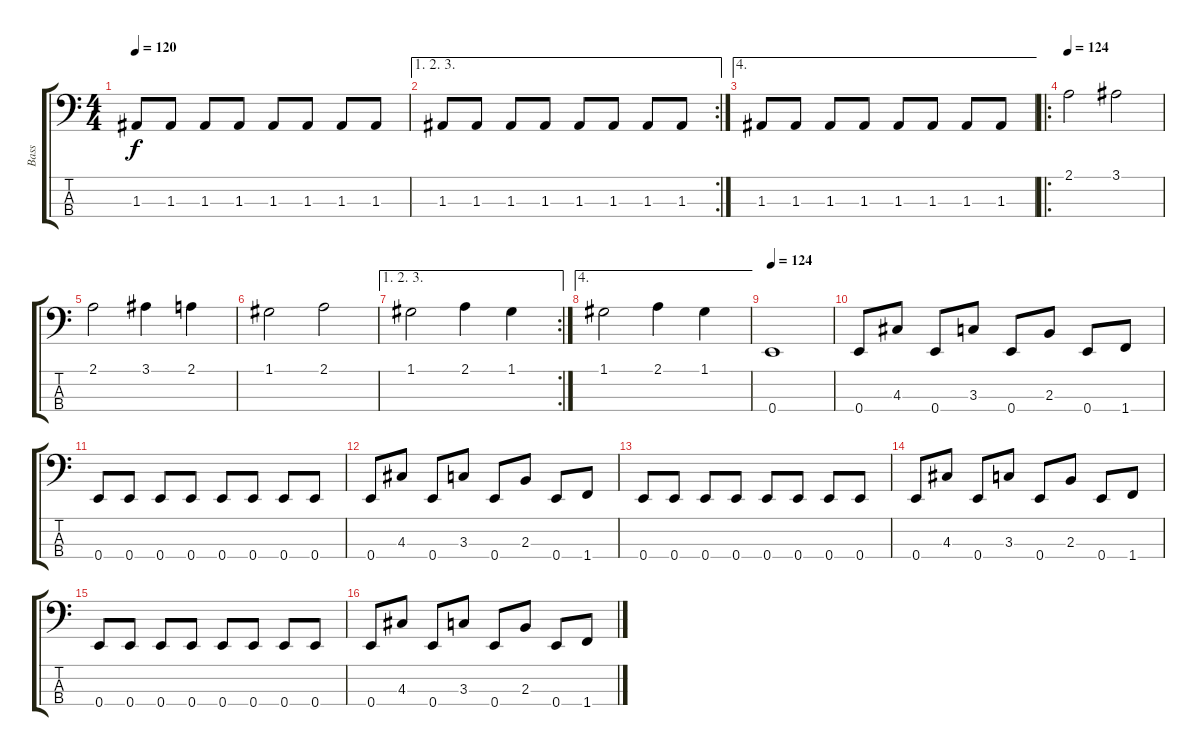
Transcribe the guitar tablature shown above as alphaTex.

\track ("Bass" "Bass") {instrument electricbassfinger}
\staff {score tabs}
\tuning (G2 D2 A1 E1) {hide}
\ts (4 4)
\tempo 120
\clef f4
\ks c
1.3.8{dy f} 1.3.8 1.3.8 1.3.8 1.3.8 1.3.8 1.3.8 1.3.8 |
\ae (1 2 3)
\rc 2
1.3.8 1.3.8 1.3.8 1.3.8 1.3.8 1.3.8 1.3.8 1.3.8 |
\ae 4
1.3.8 1.3.8 1.3.8 1.3.8 1.3.8 1.3.8 1.3.8 1.3.8 |
\ro
\tempo 124
2.1.2 3.1.2 |
2.1.2 3.1.4 2.1.4 |
1.1.2 2.1.2 |
\ae (1 2 3)
\rc 2
1.1.2 2.1.4 1.1.4 |
\ae 4
1.1.2 2.1.4 1.1.4 |
\tempo 124
0.4.1 |
0.4.8 4.3.8 0.4.8 3.3.8 0.4.8 2.3.8 0.4.8 1.4.8 |
0.4.8 0.4.8 0.4.8 0.4.8 0.4.8 0.4.8 0.4.8 0.4.8 |
0.4.8 4.3.8 0.4.8 3.3.8 0.4.8 2.3.8 0.4.8 1.4.8 |
0.4.8 0.4.8 0.4.8 0.4.8 0.4.8 0.4.8 0.4.8 0.4.8 |
0.4.8 4.3.8 0.4.8 3.3.8 0.4.8 2.3.8 0.4.8 1.4.8 |
0.4.8 0.4.8 0.4.8 0.4.8 0.4.8 0.4.8 0.4.8 0.4.8 |
0.4.8 4.3.8 0.4.8 3.3.8 0.4.8 2.3.8 0.4.8 1.4.8
